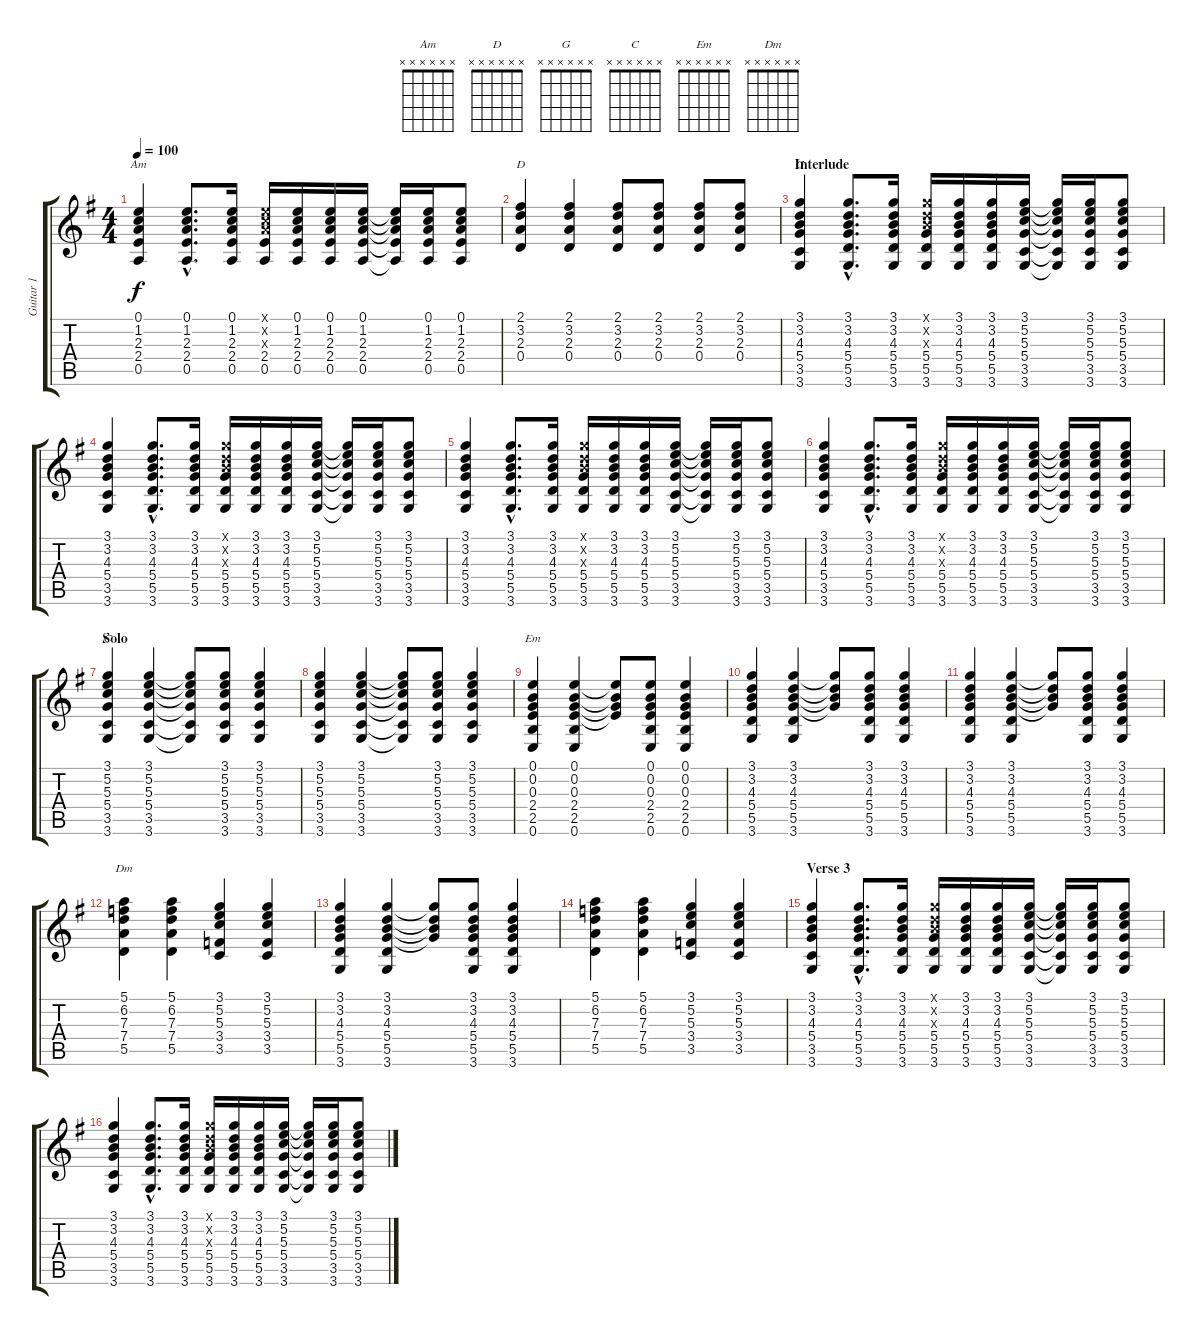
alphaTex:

\track ("Guitar 1" "Guitar 1") {instrument acousticguitarsteel}
\staff {score tabs}
\tuning (E4 B3 G3 D3 A2 E2) {hide}
\chord ("Am" x x x x x x)
\chord ("D" x x x x x x)
\chord ("G" x x x x x x)
\chord ("C" x x x x x x)
\chord ("Em" x x x x x x)
\chord ("Dm" x x x x x x)
\ts (4 4)
\tempo 100
\clef g2
\ks g
(0.1 1.2 2.3 2.4 0.5).4{ch "Am" dy f} (0.1{hac} 1.2{hac} 2.3{hac} 2.4{hac} 0.5{hac}).8{d} (0.1 1.2 2.3 2.4 0.5).16 (0.1{x} 1.2{x} 2.3{x} 2.4 0.5).16 (0.1 1.2 2.3 2.4 0.5).16 (0.1 1.2 2.3 2.4 0.5).16 (0.1 1.2 2.3 2.4 0.5).16 (0.1{t} 1.2{t} 2.3{t} 2.4{t} 0.5{t}).16 (0.1 1.2 2.3 2.4 0.5).16 (0.1 1.2 2.3 2.4 0.5).8 |
(2.1 3.2 2.3 0.4).4{ch "D"} (2.1 3.2 2.3 0.4).4 (2.1 3.2 2.3 0.4).8 (2.1 3.2 2.3 0.4).8 (2.1 3.2 2.3 0.4).8 (2.1 3.2 2.3 0.4).8 |
\section ("" "Interlude")
(3.1 3.2 4.3 5.4 3.5 3.6).4{ch "G" volume 11} (3.1{hac} 3.2{hac} 4.3{hac} 5.4{hac} 5.5{hac} 3.6{hac}).8{d} (3.1 3.2 4.3 5.4 5.5 3.6).16 (3.1{x} 3.2{x} 4.3{x} 5.4 5.5 3.6).16 (3.1 3.2 4.3 5.4 5.5 3.6).16 (3.1 3.2 4.3 5.4 5.5 3.6).16 (3.1 5.2 5.3 5.4 3.5 3.6).16 (3.1{t} 5.2{t} 5.3{t} 5.4{t} 3.5{t} 3.6{t}).16 (3.1 5.2 5.3 5.4 3.5 3.6).16 (3.1 5.2 5.3 5.4 3.5 3.6).8 |
(3.1 3.2 4.3 5.4 3.5 3.6).4 (3.1{hac} 3.2{hac} 4.3{hac} 5.4{hac} 5.5{hac} 3.6{hac}).8{d} (3.1 3.2 4.3 5.4 5.5 3.6).16 (3.1{x} 3.2{x} 4.3{x} 5.4 5.5 3.6).16 (3.1 3.2 4.3 5.4 5.5 3.6).16 (3.1 3.2 4.3 5.4 5.5 3.6).16 (3.1 5.2 5.3 5.4 3.5 3.6).16 (3.1{t} 5.2{t} 5.3{t} 5.4{t} 3.5{t} 3.6{t}).16 (3.1 5.2 5.3 5.4 3.5 3.6).16 (3.1 5.2 5.3 5.4 3.5 3.6).8 |
(3.1 3.2 4.3 5.4 3.5 3.6).4 (3.1{hac} 3.2{hac} 4.3{hac} 5.4{hac} 5.5{hac} 3.6{hac}).8{d} (3.1 3.2 4.3 5.4 5.5 3.6).16 (3.1{x} 3.2{x} 4.3{x} 5.4 5.5 3.6).16 (3.1 3.2 4.3 5.4 5.5 3.6).16 (3.1 3.2 4.3 5.4 5.5 3.6).16 (3.1 5.2 5.3 5.4 3.5 3.6).16 (3.1{t} 5.2{t} 5.3{t} 5.4{t} 3.5{t} 3.6{t}).16 (3.1 5.2 5.3 5.4 3.5 3.6).16 (3.1 5.2 5.3 5.4 3.5 3.6).8 |
(3.1 3.2 4.3 5.4 3.5 3.6).4 (3.1{hac} 3.2{hac} 4.3{hac} 5.4{hac} 5.5{hac} 3.6{hac}).8{d} (3.1 3.2 4.3 5.4 5.5 3.6).16 (3.1{x} 3.2{x} 4.3{x} 5.4 5.5 3.6).16 (3.1 3.2 4.3 5.4 5.5 3.6).16 (3.1 3.2 4.3 5.4 5.5 3.6).16 (3.1 5.2 5.3 5.4 3.5 3.6).16 (3.1{t} 5.2{t} 5.3{t} 5.4{t} 3.5{t} 3.6{t}).16 (3.1 5.2 5.3 5.4 3.5 3.6).16 (3.1 5.2 5.3 5.4 3.5 3.6).8 |
\section ("" "Solo")
(3.1 5.2 5.3 5.4 3.5 3.6).4{ch "C"} (3.1 5.2 5.3 5.4 3.5 3.6).4 (3.1{t} 5.2{t} 5.3{t} 5.4{t} 3.5{t} 3.6{t}).8 (3.1 5.2 5.3 5.4 3.5 3.6).8 (3.1 5.2 5.3 5.4 3.5 3.6).4 |
(3.1 5.2 5.3 5.4 3.5 3.6).4 (3.1 5.2 5.3 5.4 3.5 3.6).4 (3.1{t} 5.2{t} 5.3{t} 5.4{t} 3.5{t} 3.6{t}).8 (3.1 5.2 5.3 5.4 3.5 3.6).8 (3.1 5.2 5.3 5.4 3.5 3.6).4 |
(0.1 0.2 0.3 2.4 2.5 0.6).4{ch "Em"} (0.1 0.2 0.3 2.4 2.5 0.6).4 (0.1{t} 0.2{t} 0.3{t} 2.4{t}).8 (0.1 0.2 0.3 2.4 2.5 0.6).8 (0.1 0.2 0.3 2.4 2.5 0.6).4 |
(3.1 3.2 4.3 5.4 5.5 3.6).4 (3.1 3.2 4.3 5.4 5.5 3.6).4 (3.1{t} 3.2{t} 4.3{t} 5.4{t}).8 (3.1 3.2 4.3 5.4 5.5 3.6).8 (3.1 3.2 4.3 5.4 5.5 3.6).4 |
(3.1 3.2 4.3 5.4 5.5 3.6).4 (3.1 3.2 4.3 5.4 5.5 3.6).4 (3.1{t} 3.2{t} 4.3{t} 5.4{t}).8 (3.1 3.2 4.3 5.4 5.5 3.6).8 (3.1 3.2 4.3 5.4 5.5 3.6).4 |
(5.1 6.2 7.3 7.4 5.5).4{ch "Dm"} (5.1 6.2 7.3 7.4 5.5).4 (3.1 5.2 5.3 3.4 3.5).4 (3.1 5.2 5.3 3.4 3.5).4 |
(3.1 3.2 4.3 5.4 5.5 3.6).4 (3.1 3.2 4.3 5.4 5.5 3.6).4 (3.1{t} 3.2{t} 4.3{t} 5.4{t}).8 (3.1 3.2 4.3 5.4 5.5 3.6).8 (3.1 3.2 4.3 5.4 5.5 3.6).4 |
(5.1 6.2 7.3 7.4 5.5).4 (5.1 6.2 7.3 7.4 5.5).4 (3.1 5.2 5.3 3.4 3.5).4 (3.1 5.2 5.3 3.4 3.5).4 |
\section ("" "Verse 3")
(3.1 3.2 4.3 5.4 3.5 3.6).4 (3.1{hac} 3.2{hac} 4.3{hac} 5.4{hac} 5.5{hac} 3.6{hac}).8{d} (3.1 3.2 4.3 5.4 5.5 3.6).16 (3.1{x} 3.2{x} 4.3{x} 5.4 5.5 3.6).16 (3.1 3.2 4.3 5.4 5.5 3.6).16 (3.1 3.2 4.3 5.4 5.5 3.6).16 (3.1 5.2 5.3 5.4 3.5 3.6).16 (3.1{t} 5.2{t} 5.3{t} 5.4{t} 3.5{t} 3.6{t}).16 (3.1 5.2 5.3 5.4 3.5 3.6).16 (3.1 5.2 5.3 5.4 3.5 3.6).8 |
(3.1 3.2 4.3 5.4 3.5 3.6).4 (3.1{hac} 3.2{hac} 4.3{hac} 5.4{hac} 5.5{hac} 3.6{hac}).8{d} (3.1 3.2 4.3 5.4 5.5 3.6).16 (3.1{x} 3.2{x} 4.3{x} 5.4 5.5 3.6).16 (3.1 3.2 4.3 5.4 5.5 3.6).16 (3.1 3.2 4.3 5.4 5.5 3.6).16 (3.1 5.2 5.3 5.4 3.5 3.6).16 (3.1{t} 5.2{t} 5.3{t} 5.4{t} 3.5{t} 3.6{t}).16 (3.1 5.2 5.3 5.4 3.5 3.6).16 (3.1 5.2 5.3 5.4 3.5 3.6).8
